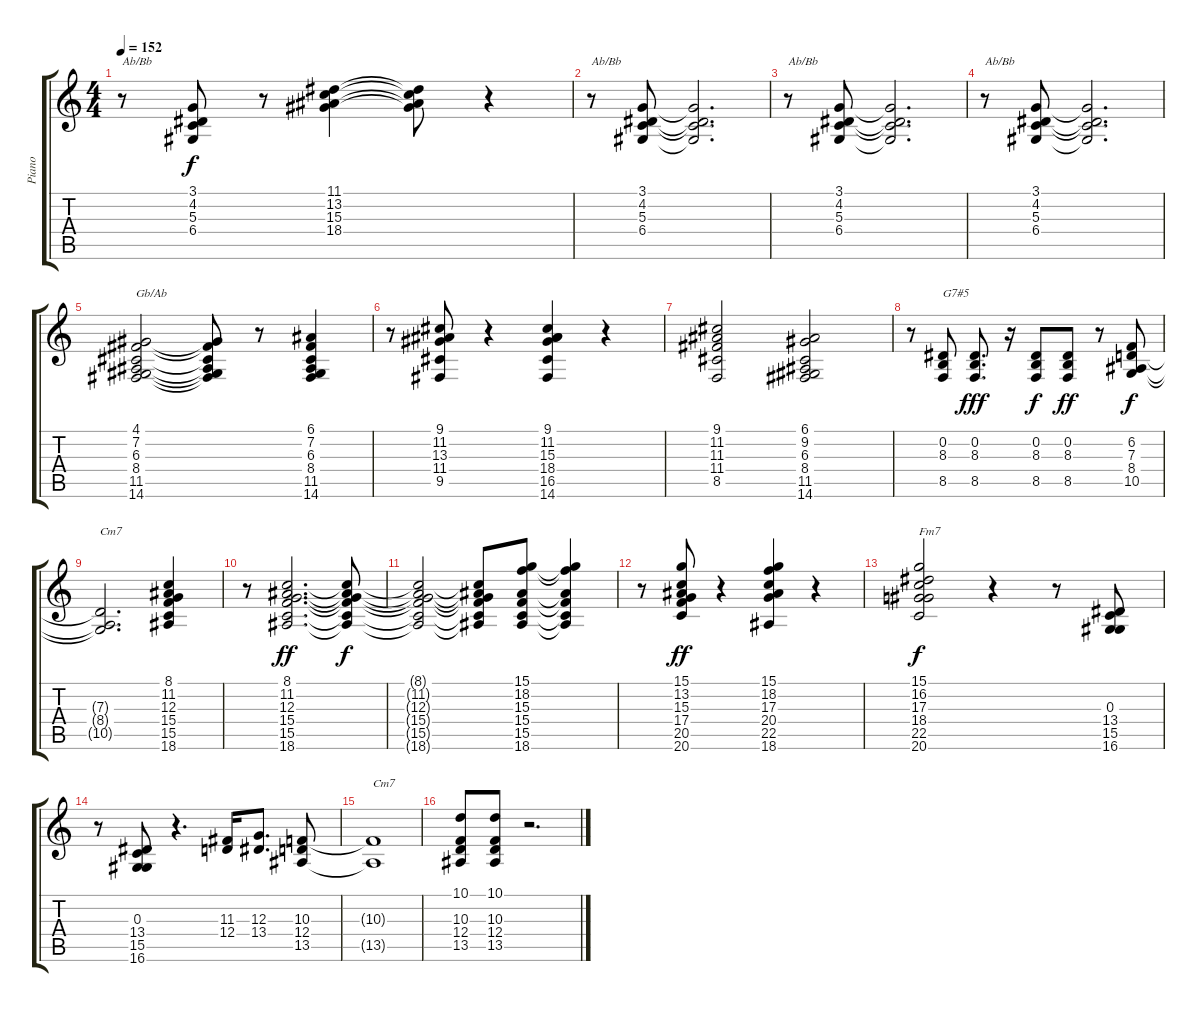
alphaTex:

\track ("Piano" "Piano") {instrument brightacousticpiano}
\staff {score tabs}
\tuning (E4 B3 G3 D3 A2 E2) {hide}
\ts (4 4)
\tempo 152
\clef g2
\ks c
r.8{txt "Ab/Bb" dy mf} (3.1 4.2 5.3 6.4).8{dy f} r.8 (11.1 13.2 15.3 18.4).4 (11.1{t} 13.2{t} 15.3{t} 18.4{t}).8 r.4 |
r.8{txt "Ab/Bb"} (3.1 4.2 5.3 6.4).8 (3.1{t} 4.2{t} 5.3{t} 6.4{t}).2{d} |
r.8{txt "Ab/Bb"} (3.1 4.2 5.3 6.4).8 (3.1{t} 4.2{t} 5.3{t} 6.4{t}).2{d} |
r.8{txt "Ab/Bb"} (3.1 4.2 5.3 6.4).8 (3.1{t} 4.2{t} 5.3{t} 6.4{t}).2{d} |
(4.1 7.2 6.3 8.4 11.5 14.6).2{txt "Gb/Ab"} (4.1{t} 7.2{t} 6.3{t} 8.4{t} 11.5{t} 14.6{t}).8 r.8 (6.1 7.2 6.3 8.4 11.5 14.6).4 |
r.8 (9.1 11.2 13.3 11.4 9.5).8 r.4 (9.1 11.2 15.3 18.4 16.5 14.6).4 r.4 |
(9.1 11.2 11.3 11.4 8.5).2 (6.1 9.2 6.3 8.4 11.5 14.6).2 |
r.8 (0.2 8.3 8.5).8{txt "G7#5"} (0.2 8.3 8.5).8{d dy fff} r.16 (0.2 8.3 8.5).8{dy f} (0.2 8.3 8.5).8{dy ff} r.8 (6.2 7.3 8.4 10.5).8{dy f} |
(7.3{t} 8.4{t} 10.5{t}).2{d txt "Cm7"} (8.1 11.2 12.3 15.4 15.5 18.6).4 |
r.8 (8.1 11.2 12.3 15.4 15.5 18.6).2{d dy ff} (8.1{t} 11.2{t} 12.3{t} 15.4{t} 15.5{t} 18.6{t}).8{dy f} |
(8.1{t} 11.2{t} 12.3{t} 15.4{t} 15.5{t} 18.6{t}).2 (8.1{t} 11.2{t} 12.3{t} 15.4{t} 15.5{t} 18.6{t}).8 (15.1 18.2 15.3 15.4 15.5 18.6).8 (15.1{t} 18.2{t} 15.3{t} 15.4{t} 15.5{t} 18.6{t}).4 |
r.8 (15.1 13.2 15.3 17.4 20.5 20.6).8{dy ff} r.4 (15.1 18.2 17.3 20.4 22.5 18.6).4 r.4 |
(15.1 16.2 17.3 18.4 22.5 20.6).2{txt "Fm7" dy f} r.4 r.8 (0.3 13.4 15.5 16.6).8 |
r.8 (0.3 13.4 15.5 16.6).8 r.4{d} (11.3 12.4).16 (12.3 13.4).8{d} (10.3 12.4 13.5).8 |
(10.3{t} 13.5{t}).1{txt "Cm7"} |
(10.1 10.3 12.4 13.5).8 (10.1 10.3 12.4 13.5).8 r.2{d}
